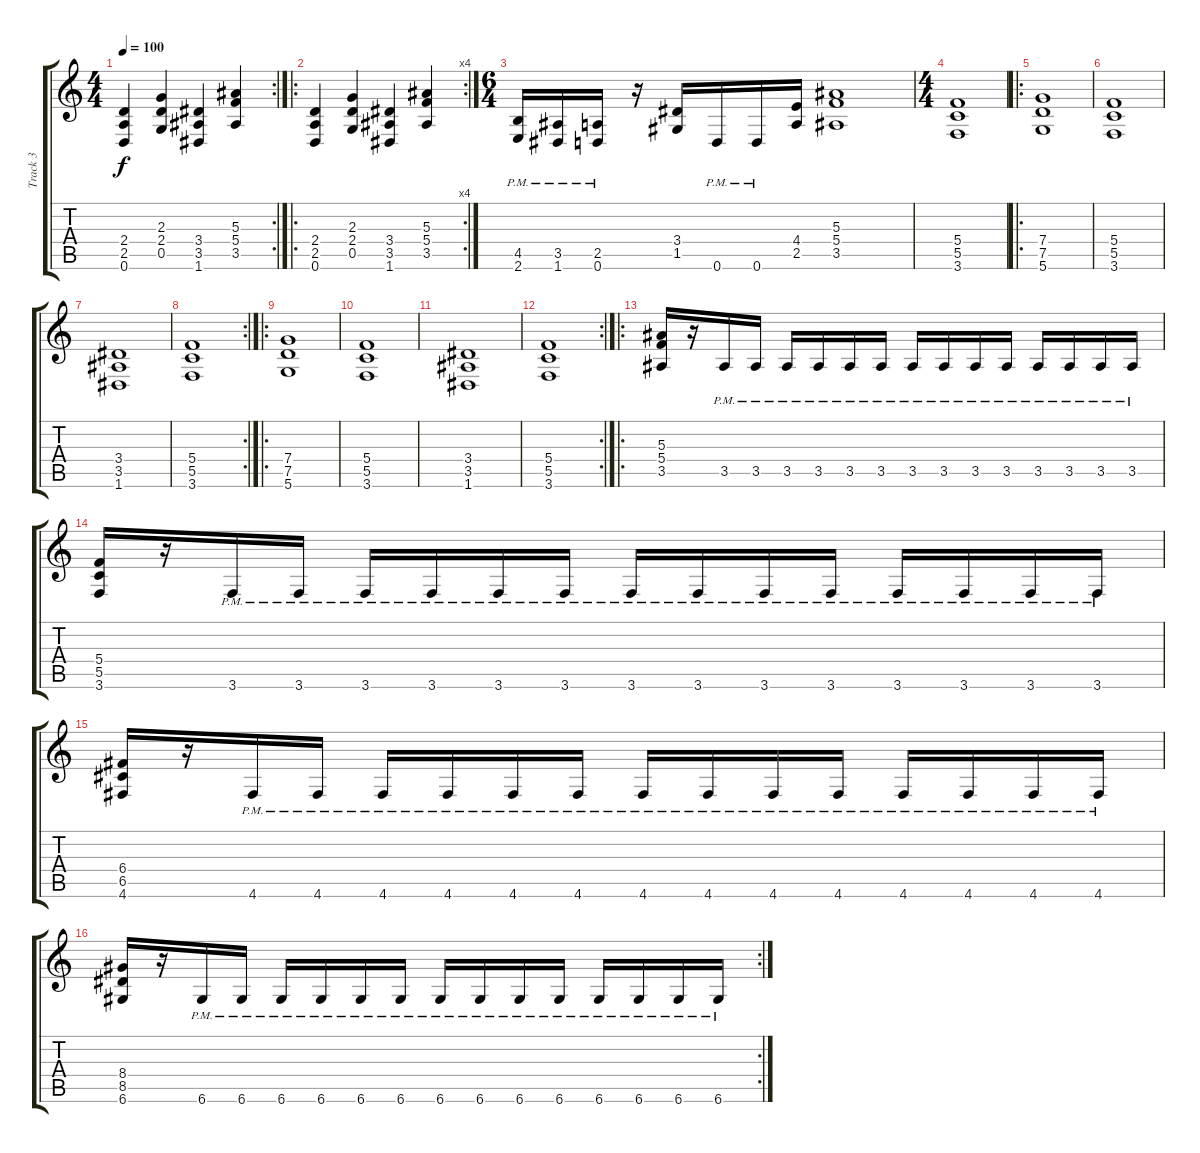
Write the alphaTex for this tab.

\track ("Track 3" "Track 3") {instrument overdrivenguitar}
\staff {score tabs}
\tuning (D4 A3 F3 C3 G2 D2) {hide}
\rc 2
\ts (4 4)
\tempo 100
\clef g2
\ks c
(2.4 2.5 0.6).4{dy f} (2.3 2.4 0.5).4 (3.4 3.5 1.6).4 (5.3 5.4 3.5).4 |
\ro
\rc 4
(2.4 2.5 0.6).4 (2.3 2.4 0.5).4 (3.4 3.5 1.6).4 (5.3 5.4 3.5).4 |
\ts (6 4)
(4.5{pm} 2.6{pm}).16 (3.5{pm} 1.6{pm}).16 (2.5{pm} 0.6{pm}).16 r.16 (3.4 1.5).16 0.6{pm}.16 0.6{pm}.16 (4.4 2.5).16 (5.3 5.4 3.5).1 |
\ts (4 4)
(5.4 5.5 3.6).1 |
\ro
(7.4 7.5 5.6).1 |
(5.4 5.5 3.6).1 |
(3.4 3.5 1.6).1 |
\rc 2
(5.4 5.5 3.6).1 |
\ro
(7.4 7.5 5.6).1 |
(5.4 5.5 3.6).1 |
(3.4 3.5 1.6).1 |
\rc 2
(5.4 5.5 3.6).1 |
\ro
(5.3 5.4 3.5).16 r.16 3.5{pm}.16 3.5{pm}.16 3.5{pm}.16 3.5{pm}.16 3.5{pm}.16 3.5{pm}.16 3.5{pm}.16 3.5{pm}.16 3.5{pm}.16 3.5{pm}.16 3.5{pm}.16 3.5{pm}.16 3.5{pm}.16 3.5{pm}.16 |
(5.4 5.5 3.6).16 r.16 3.6{pm}.16 3.6{pm}.16 3.6{pm}.16 3.6{pm}.16 3.6{pm}.16 3.6{pm}.16 3.6{pm}.16 3.6{pm}.16 3.6{pm}.16 3.6{pm}.16 3.6{pm}.16 3.6{pm}.16 3.6{pm}.16 3.6{pm}.16 |
(6.4 6.5 4.6).16 r.16 4.6{pm}.16 4.6{pm}.16 4.6{pm}.16 4.6{pm}.16 4.6{pm}.16 4.6{pm}.16 4.6{pm}.16 4.6{pm}.16 4.6{pm}.16 4.6{pm}.16 4.6{pm}.16 4.6{pm}.16 4.6{pm}.16 4.6{pm}.16 |
\rc 2
(8.4 8.5 6.6).16 r.16 6.6{pm}.16 6.6{pm}.16 6.6{pm}.16 6.6{pm}.16 6.6{pm}.16 6.6{pm}.16 6.6{pm}.16 6.6{pm}.16 6.6{pm}.16 6.6{pm}.16 6.6{pm}.16 6.6{pm}.16 6.6{pm}.16 6.6{pm}.16
